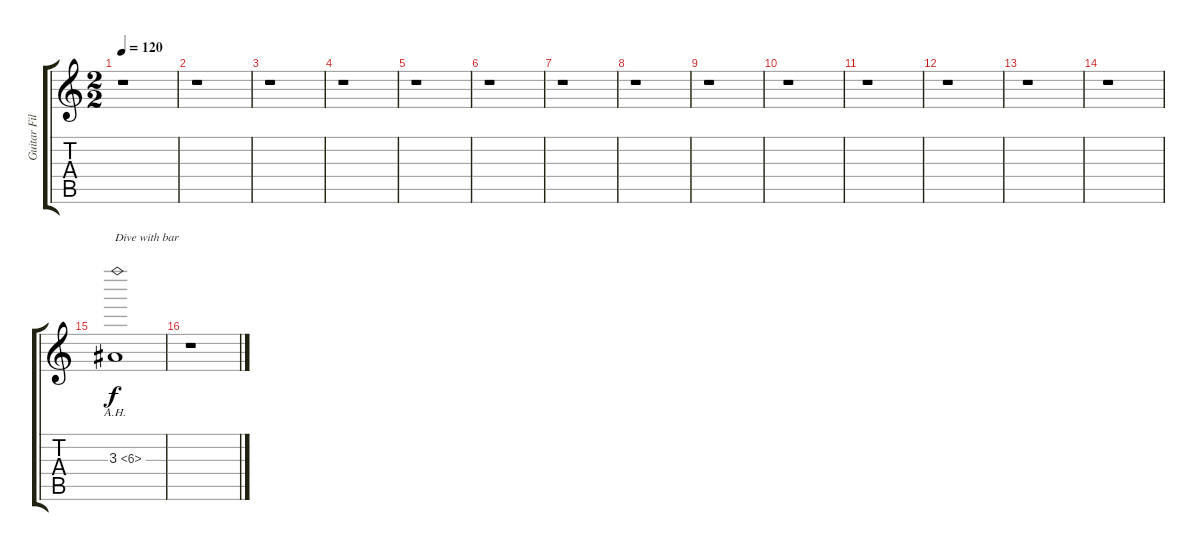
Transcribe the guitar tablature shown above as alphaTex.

\track ("Guitar Fills" "Guitar Fil") {instrument distortionguitar}
\staff {score tabs}
\tuning (E4 B3 G3 D3 A2 E2) {hide}
\ts (2 2)
\tempo 120
\clef g2
\ks c
r.1{dy f} |
r.1 |
r.1 |
r.1 |
r.1 |
r.1 |
r.1 |
r.1 |
r.1 |
r.1 |
r.1 |
r.1 |
r.1 |
r.1 |
3.3{ah 3}.1{txt "Dive with bar"} |
r.1
